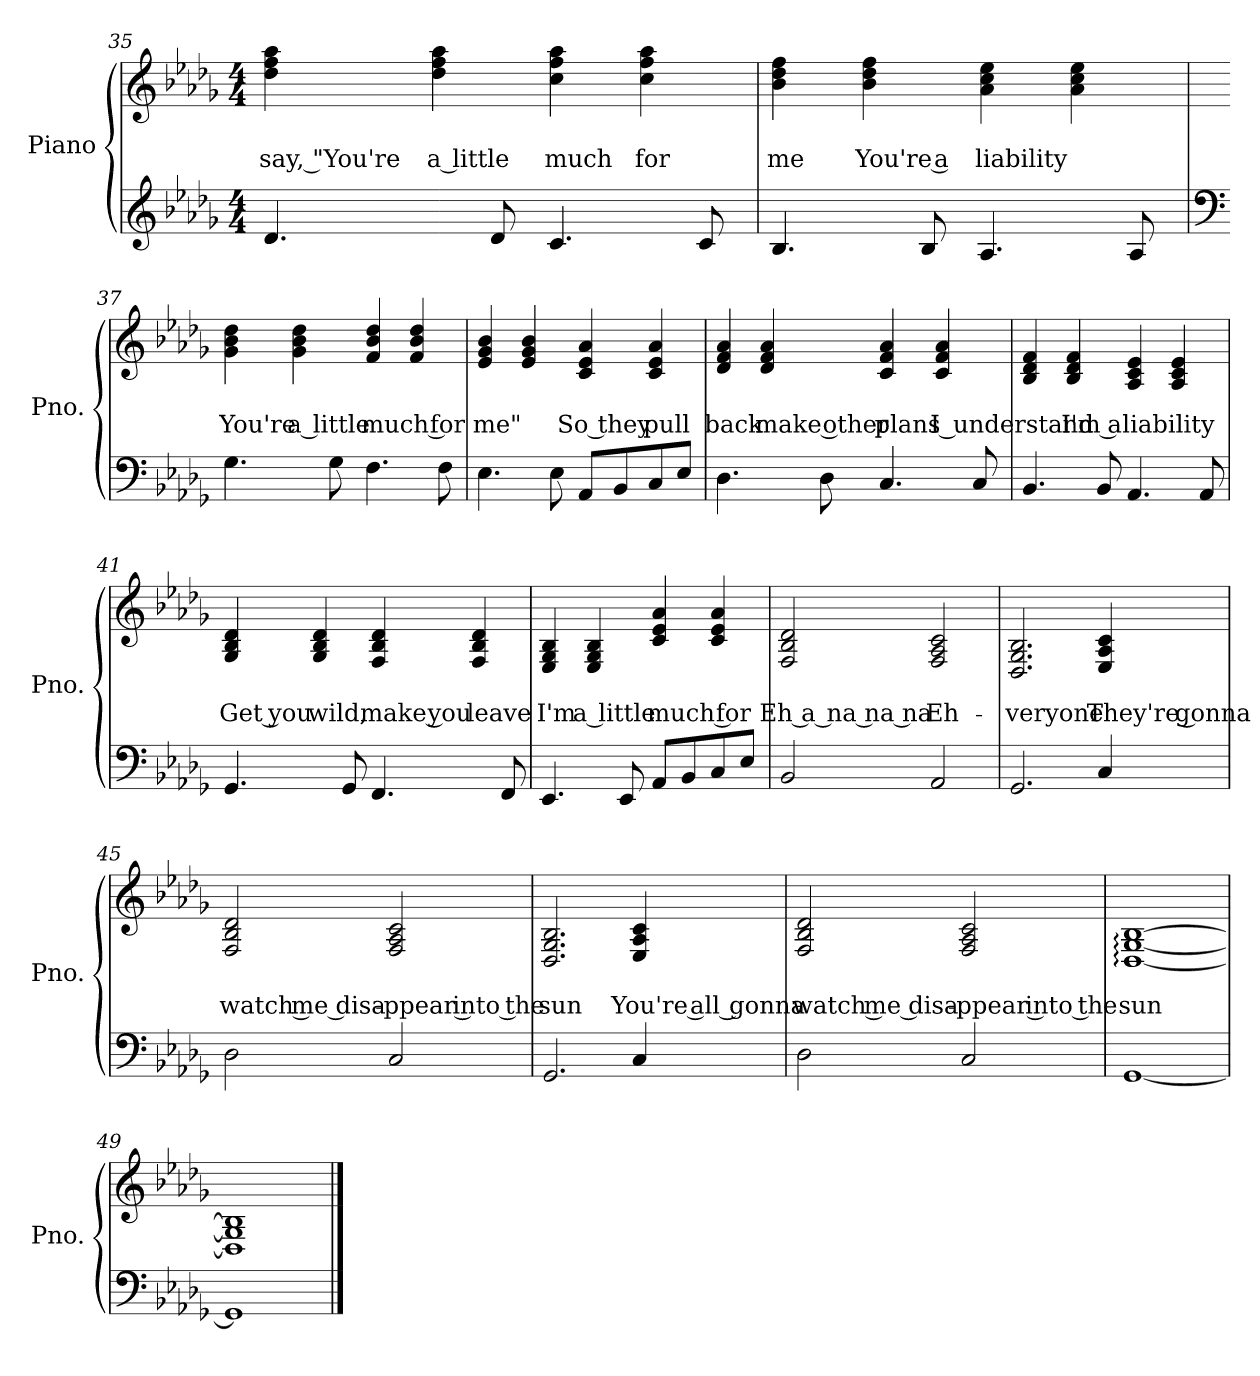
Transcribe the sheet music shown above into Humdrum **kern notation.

**kern	**kern	**text	**text
*part1	*part1	*part1	*part1
*staff2	*staff1	*staff1	*staff1
*I"Piano	*	*	*
*I'Pno.	*	*	*
*clefG2	*clefG2	*	*
*k[b-e-a-d-g-]	*k[b-e-a-d-g-]	*	*
*M4/4	*M4/4	*	*
=35	=35	=35	=35
4.d-/	4dd-\ 4ff\ 4aa-\	.	say, "You're
.	4dd-\ 4ff\ 4aa-\	.	a little
8d-/	.	.	.
4.c/	4cc\ 4ff\ 4aa-\	.	much
.	4cc\ 4ff\ 4aa-\	.	for
8c/	.	.	.
!!LO:LB:g=z
=36	=36	=36	=36
4.B-/	4b-\ 4dd-\ 4ff\	.	me
.	4b-\ 4dd-\ 4ff\	.	You're a
8B-/	.	.	.
4.A-/	4a-\ 4cc\ 4ee-\	.	liability
.	4a-\ 4cc\ 4ee-\	.	.
8A-/	.	.	.
=37	=37	=37	=37
*clefF4	*	*	*
4.G-\	4g-\ 4b-\ 4dd-\	.	You're
.	4g-\ 4b-\ 4dd-\	.	a little
8G-\	.	.	.
4.F\	4f/ 4b-/ 4dd-/	.	much for
.	4f/ 4b-/ 4dd-/	.	.
8F\	.	.	.
=38	=38	=38	=38
4.E-\	4e-/ 4g-/ 4b-/	.	me"
.	4e-/ 4g-/ 4b-/	.	.
8E-\	.	.	.
8AA-/L	4c/ 4e-/ 4a-/	.	So they
8BB-/	.	.	.
8C/	4c/ 4e-/ 4a-/	.	pull
8E-/J	.	.	.
!!LO:PB:g=z
=39	=39	=39	=39
4.D-\	4d-/ 4f/ 4a-/	.	back
.	4d-/ 4f/ 4a-/	.	make other
8D-\	.	.	.
4.C/	4c/ 4f/ 4a-/	.	plans
.	4c/ 4f/ 4a-/	.	I understand
8C/	.	.	.
=40	=40	=40	=40
4.BB-/	4B-/ 4d-/ 4f/	.	.
.	4B-/ 4d-/ 4f/	.	I'm a
8BB-/	.	.	.
4.AA-/	4A-/ 4c/ 4e-/	.	liability
.	4A-/ 4c/ 4e-/	.	.
8AA-/	.	.	.
=41	=41	=41	=41
4.GG-/	4G-/ 4B-/ 4d-/	.	Get you
.	4G-/ 4B-/ 4d-/	.	wild,
8GG-/	.	.	.
4.FF/	4F/ 4B-/ 4d-/	.	make you
.	4F/ 4B-/ 4d-/	.	leave
8FF/	.	.	.
!!LO:LB:g=z
=42	=42	=42	=42
4.EE-/	4E-/ 4G-/ 4B-/	.	I'm
.	4E-/ 4G-/ 4B-/	.	a little
8EE-/	.	.	.
8AA-/L	4c/ 4e-/ 4a-/	.	much for
8BB-/	.	.	.
8C/	4c/ 4e-/ 4a-/	.	.
8E-/J	.	.	.
=43	=43	=43	=43
*	*MM65	*	*
2BB-/	2F/ 2B-/ 2d-/	.	Eh a na na na
2AA-/	2F/ 2A-/ 2c/	.	Eh-
=44	=44	=44	=44
2.GG-/	2.D-/ 2.G-/ 2.B-/	.	-veryone
4C/	4E-/ 4A-/ 4c/	.	They're gonna
!!LO:LB:g=z
=45	=45	=45	=45
*	*MM60	*	*
2D-\	2F/ 2B-/ 2d-/	.	watch me disa-
2C/	2F/ 2A-/ 2c/	.	-ppear into the
=46	=46	=46	=46
2.GG-/	2.D-/ 2.G-/ 2.B-/	.	sun
4C/	4E-/ 4A-/ 4c/	.	You're all gonna
=47	=47	=47	=47
*	*MM55	*	*
2D-\	2F/ 2B-/ 2d-/	.	watch me disa-
2C/	2F/ 2A-/ 2c/	.	-ppear into the
=48	=48	=48	=48
[1GG-	[1D-: [1G-: [1B-:	.	sun
!!LO:LB:g=z
=49	=49	=49	=49
1GG-]	1D-] 1G-] 1B-]	.	.
==	==	==	==
*-	*-	*-	*-
